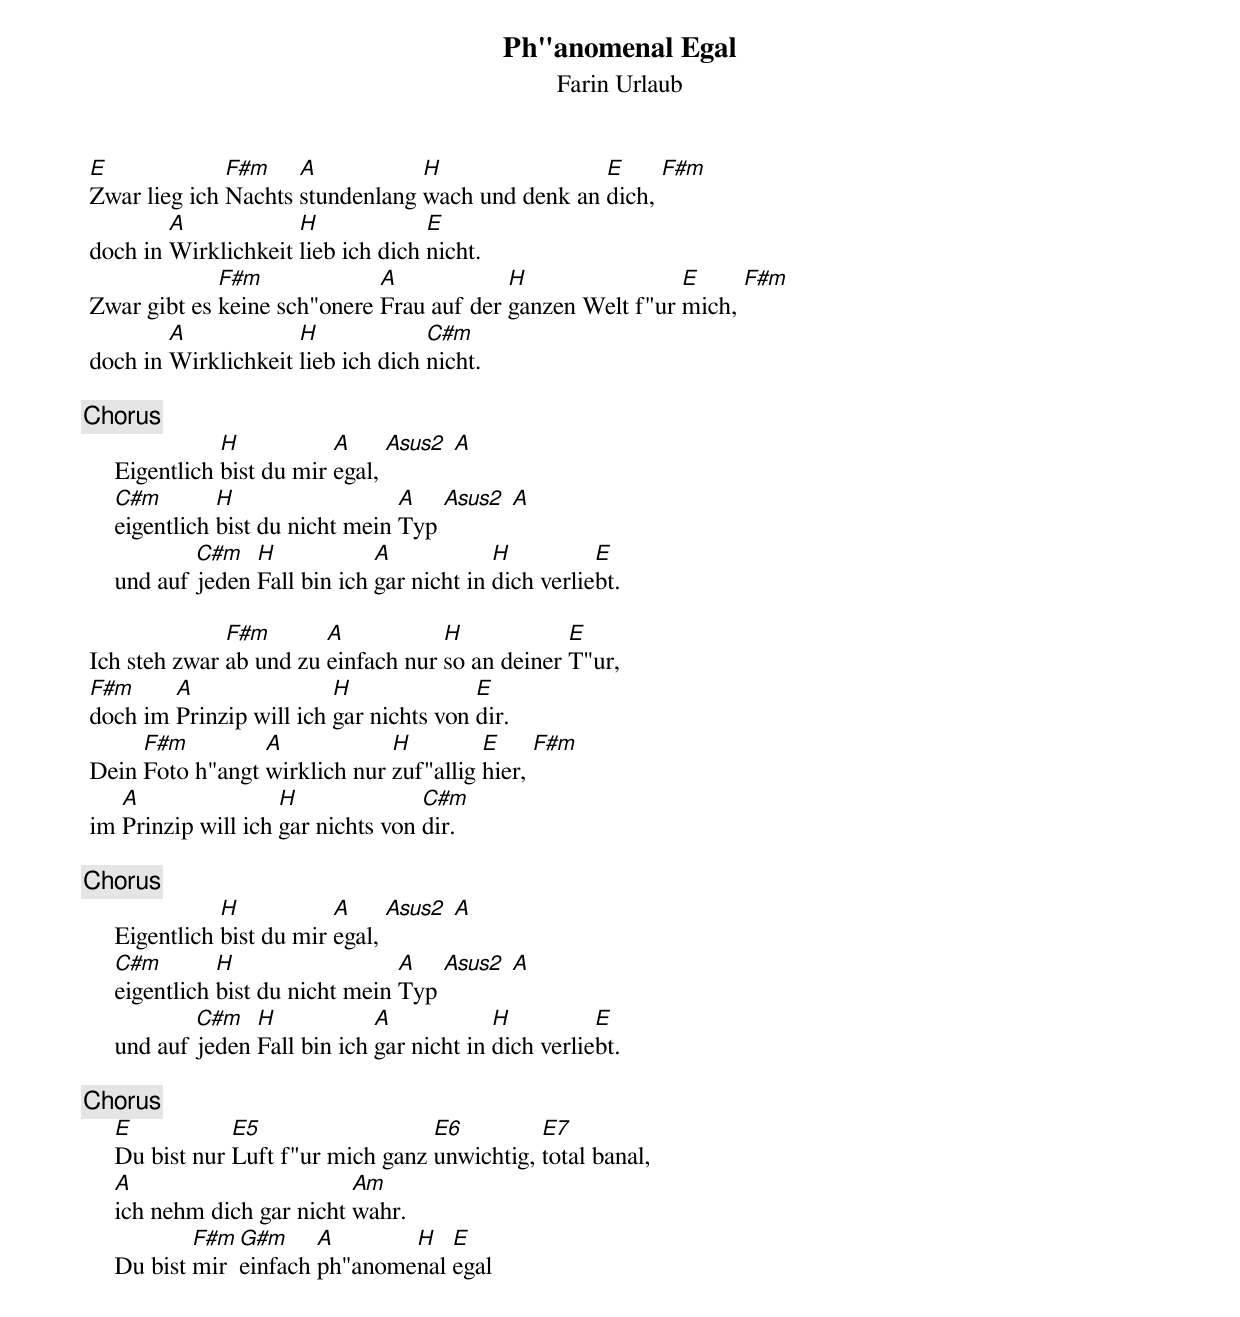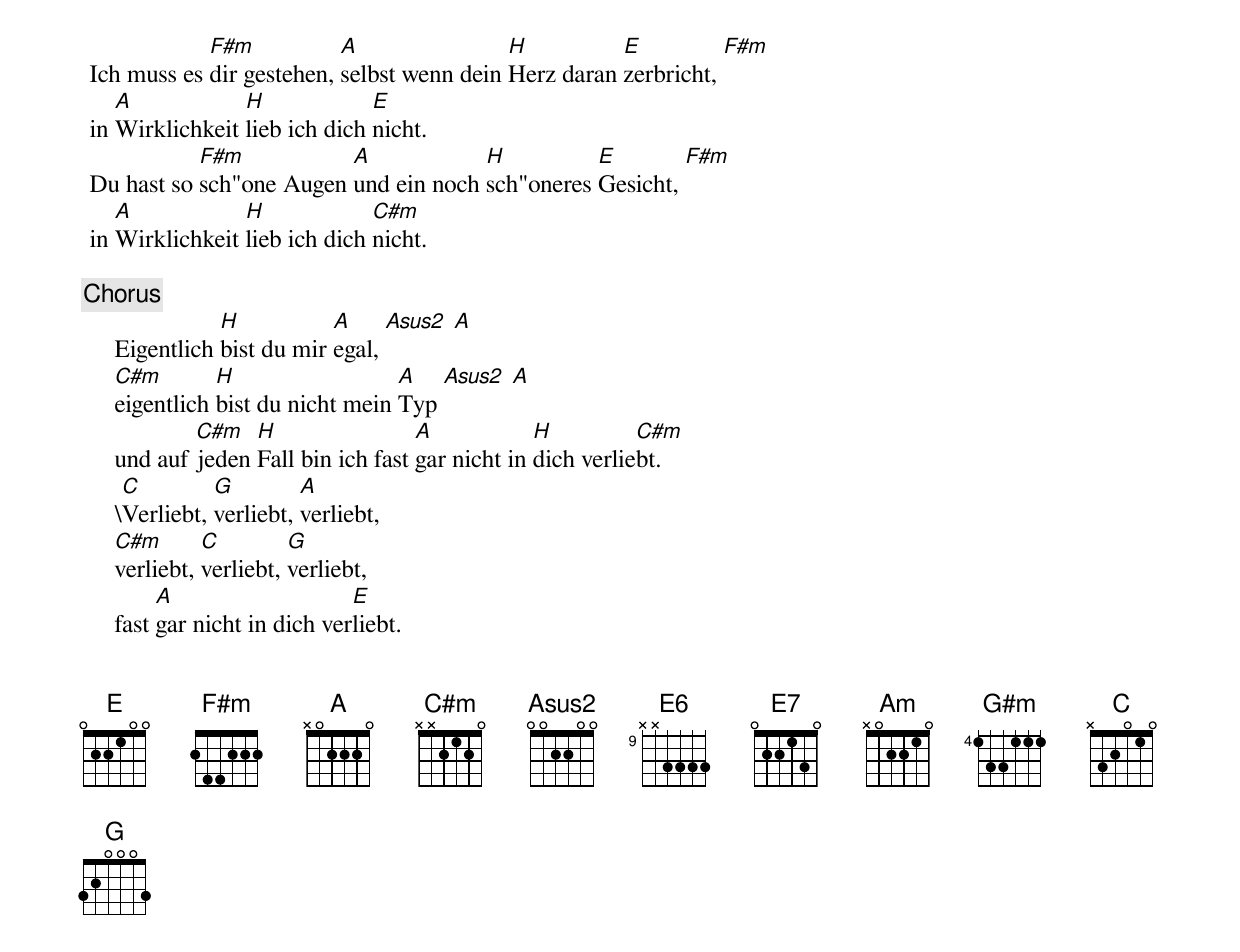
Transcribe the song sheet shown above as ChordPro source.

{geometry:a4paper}
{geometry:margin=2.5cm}
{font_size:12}
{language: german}
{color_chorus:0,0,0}

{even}
{title: Ph"anomenal Egal}
{subtitle: Farin Urlaub}

{define:Asus2  t x n 2 2 n n}
{define:E5  t n 2 2 1 1 n}
{define:E6  t n 2 2 1 2 n}
{define:E7  t n 2 2 1 3 n}

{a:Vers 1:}
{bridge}
	[E]Zwar lieg ich [F#m]Nachts [A]stundenlang [H]wach und denk an [E]dich, [F#m]
	doch in [A]Wirklichkeit [H]lieb ich dich [E]nicht.
	Zwar gibt es [F#m]keine sch"onere [A]Frau auf der [H]ganzen Welt f"ur [E]mich, [F#m]
	doch in [A]Wirklichkeit [H]lieb ich dich [C#m]nicht.
{/bridge}

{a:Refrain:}
{chorus}
     Eigentlich [H]bist du mir [A]egal, [Asus2] [A]
     [C#m]eigentlich [H]bist du nicht mein [A]Typ [Asus2] [A]
     und auf [C#m]jeden [H]Fall bin ich [A]gar nicht in [H]dich verlie[E]bt.
{/chorus}

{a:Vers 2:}
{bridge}
	Ich steh zwar [F#m]ab und zu [A]einfach nur [H]so an deiner [E]T"ur,
	[F#m]doch im [A]Prinzip will ich [H]gar nichts von [E]dir.
	Dein [F#m]Foto h"angt [A]wirklich nur [H]zuf"allig [E]hier, [F#m]
	im [A]Prinzip will ich [H]gar nichts von [C#m]dir.
{/bridge}

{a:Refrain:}
{chorus}
     Eigentlich [H]bist du mir [A]egal, [Asus2] [A]
     [C#m]eigentlich [H]bist du nicht mein [A]Typ [Asus2] [A]
     und auf [C#m]jeden [H]Fall bin ich [A]gar nicht in [H]dich verlie[E]bt.
{/chorus}

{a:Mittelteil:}
{chorus}
     [E]Du bist nur [E5]Luft f"ur mich ganz [E6]unwichtig, [E7]total banal,
     [A]ich nehm dich gar nicht [Am]wahr.
     Du bist [F#m]mir [G#m]einfach [A]ph"anome[H]nal [E]egal
{/chorus}

{np}

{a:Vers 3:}
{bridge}
	Ich muss es [F#m]dir gestehen, [A]selbst wenn dein [H]Herz daran [E]zerbricht, [F#m]
	in [A]Wirklichkeit [H]lieb ich dich [E]nicht.
	Du hast so [F#m]sch"one Augen [A]und ein noch [H]sch"oneres [E]Gesicht, [F#m]
	in [A]Wirklichkeit [H]lieb ich dich [C#m]nicht.
{/bridge}

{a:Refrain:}
{chorus}
     Eigentlich [H]bist du mir [A]egal, [Asus2] [A]
     [C#m]eigentlich [H]bist du nicht mein [A]Typ [Asus2] [A]
     und auf [C#m]jeden [H]Fall bin ich fast [A]gar nicht in [H]dich verlie[C#m]bt.
     \\
     [C]Verliebt, [G]verliebt, [A]verliebt,
     [C#m]verliebt, [C]verliebt, [G]verliebt,
     fast [A]gar nicht in dich ver[E]liebt.
{/chorus}

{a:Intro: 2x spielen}

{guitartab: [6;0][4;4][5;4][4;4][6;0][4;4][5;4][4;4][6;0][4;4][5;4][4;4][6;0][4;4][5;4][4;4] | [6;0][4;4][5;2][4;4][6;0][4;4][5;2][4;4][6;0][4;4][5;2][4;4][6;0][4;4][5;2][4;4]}
